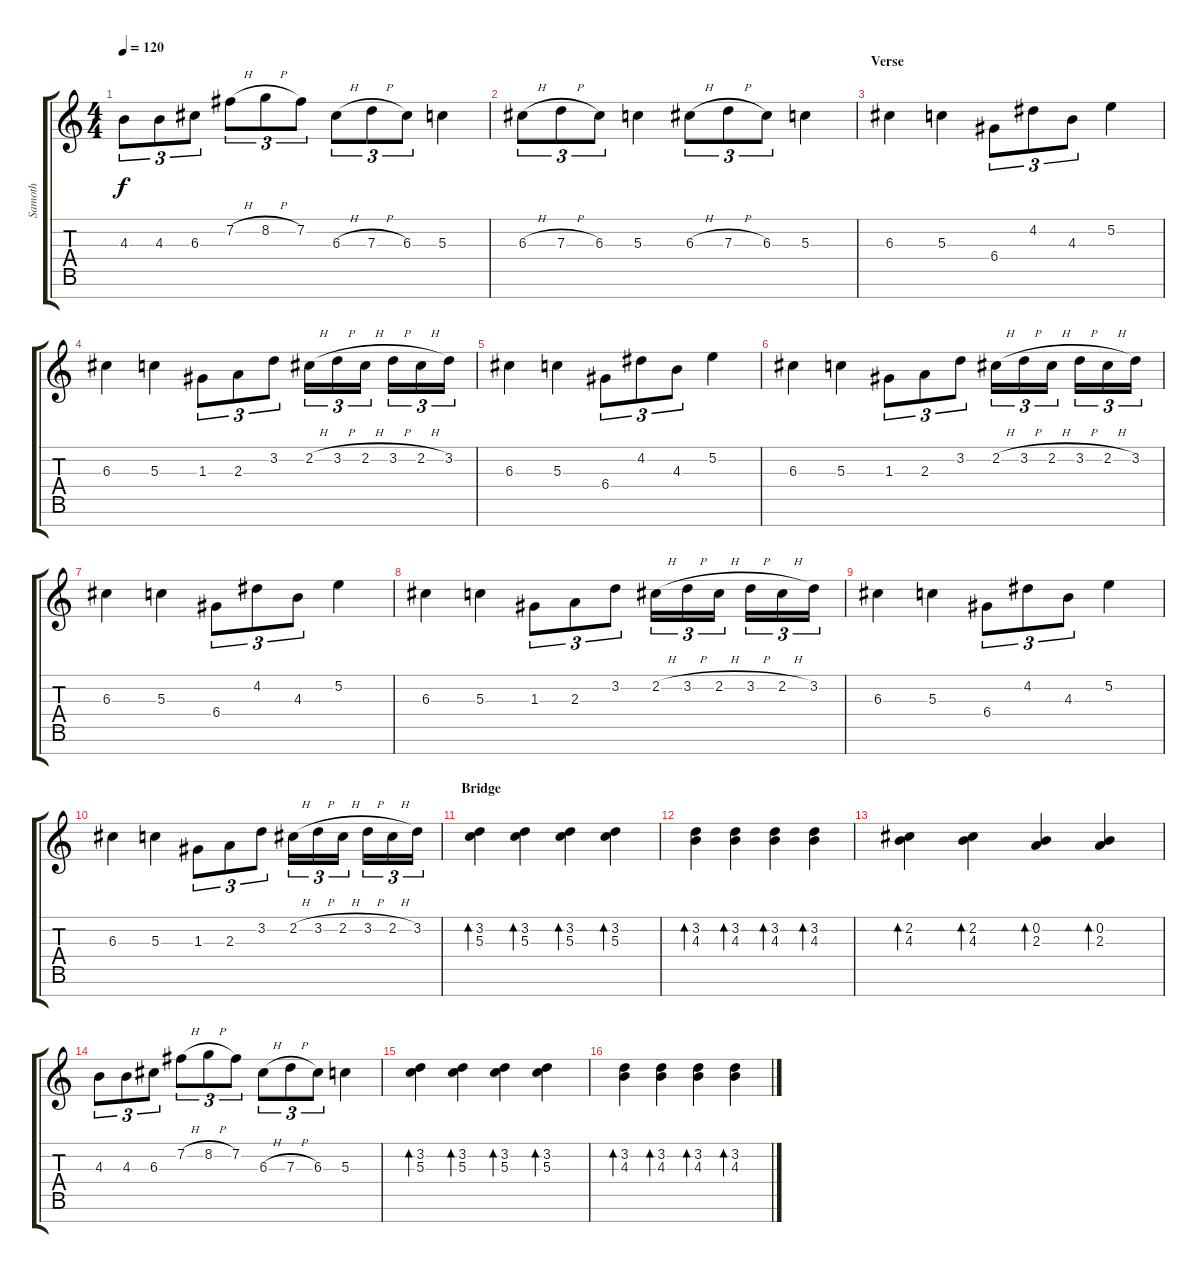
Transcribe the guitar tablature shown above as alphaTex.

\track ("Samoth" "Samoth") {instrument distortionguitar}
\staff {score tabs}
\tuning (E4 B3 G3 D3 A2 E2 B1) {hide}
\ts (4 4)
\tempo 120
\clef g2
\ks c
4.3.8{tu (3 2) dy f} 4.3.8{tu (3 2)} 6.3.8{tu (3 2)} 7.2{h}.8{tu (3 2)} 8.2{h}.8{tu (3 2)} 7.2.8{tu (3 2)} 6.3{h}.8{tu (3 2)} 7.3{h}.8{tu (3 2)} 6.3.8{tu (3 2)} 5.3.4 |
6.3{h}.8{tu (3 2)} 7.3{h}.8{tu (3 2)} 6.3.8{tu (3 2)} 5.3.4 6.3{h}.8{tu (3 2)} 7.3{h}.8{tu (3 2)} 6.3.8{tu (3 2)} 5.3.4 |
\section ("" "Verse")
6.3.4 5.3.4 6.4.8{tu (3 2)} 4.2.8{tu (3 2)} 4.3.8{tu (3 2)} 5.2.4 |
6.3.4 5.3.4 1.3.8{tu (3 2)} 2.3.8{tu (3 2)} 3.2.8{tu (3 2)} 2.2{h}.16{tu (3 2)} 3.2{h}.16{tu (3 2)} 2.2{h}.16{tu (3 2)} 3.2{h}.16{tu (3 2)} 2.2{h}.16{tu (3 2)} 3.2.16{tu (3 2)} |
6.3.4 5.3.4 6.4.8{tu (3 2)} 4.2.8{tu (3 2)} 4.3.8{tu (3 2)} 5.2.4 |
6.3.4 5.3.4 1.3.8{tu (3 2)} 2.3.8{tu (3 2)} 3.2.8{tu (3 2)} 2.2{h}.16{tu (3 2)} 3.2{h}.16{tu (3 2)} 2.2{h}.16{tu (3 2)} 3.2{h}.16{tu (3 2)} 2.2{h}.16{tu (3 2)} 3.2.16{tu (3 2)} |
6.3.4 5.3.4 6.4.8{tu (3 2)} 4.2.8{tu (3 2)} 4.3.8{tu (3 2)} 5.2.4 |
6.3.4 5.3.4 1.3.8{tu (3 2)} 2.3.8{tu (3 2)} 3.2.8{tu (3 2)} 2.2{h}.16{tu (3 2)} 3.2{h}.16{tu (3 2)} 2.2{h}.16{tu (3 2)} 3.2{h}.16{tu (3 2)} 2.2{h}.16{tu (3 2)} 3.2.16{tu (3 2)} |
6.3.4 5.3.4 6.4.8{tu (3 2)} 4.2.8{tu (3 2)} 4.3.8{tu (3 2)} 5.2.4 |
6.3.4 5.3.4 1.3.8{tu (3 2)} 2.3.8{tu (3 2)} 3.2.8{tu (3 2)} 2.2{h}.16{tu (3 2)} 3.2{h}.16{tu (3 2)} 2.2{h}.16{tu (3 2)} 3.2{h}.16{tu (3 2)} 2.2{h}.16{tu (3 2)} 3.2.16{tu (3 2)} |
\section ("" "Bridge")
(3.2 5.3).4{bd 480} (3.2 5.3).4{bd 480} (3.2 5.3).4{bd 480} (3.2 5.3).4{bd 480} |
(3.2 4.3).4{bd 480} (3.2 4.3).4{bd 480} (3.2 4.3).4{bd 480} (3.2 4.3).4{bd 480} |
(2.2 4.3).4{bd 480} (2.2 4.3).4{bd 480} (0.2 2.3).4{bd 480} (0.2 2.3).4{bd 480} |
4.3.8{tu (3 2)} 4.3.8{tu (3 2)} 6.3.8{tu (3 2)} 7.2{h}.8{tu (3 2)} 8.2{h}.8{tu (3 2)} 7.2.8{tu (3 2)} 6.3{h}.8{tu (3 2)} 7.3{h}.8{tu (3 2)} 6.3.8{tu (3 2)} 5.3.4 |
(3.2 5.3).4{bd 480} (3.2 5.3).4{bd 480} (3.2 5.3).4{bd 480} (3.2 5.3).4{bd 480} |
(3.2 4.3).4{bd 480} (3.2 4.3).4{bd 480} (3.2 4.3).4{bd 480} (3.2 4.3).4{bd 480}
